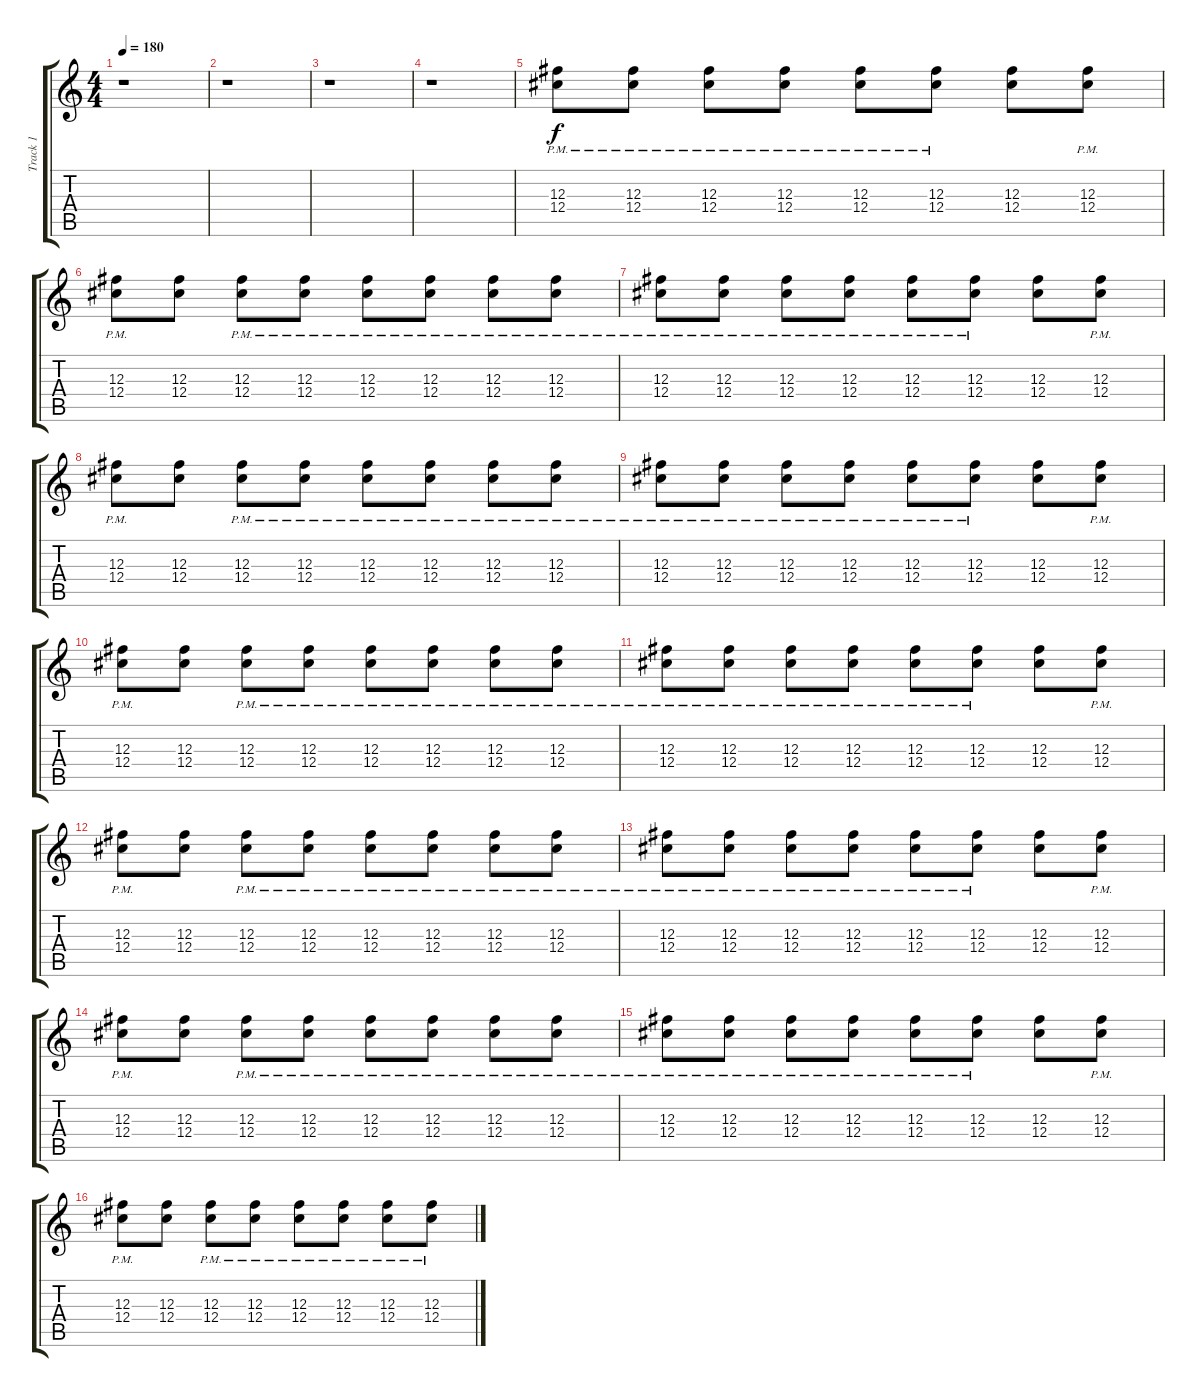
\track ("Track 1" "Track 1") {instrument distortionguitar}
\staff {score tabs}
\tuning (Eb4 Bb3 Gb3 Db3 Ab2 Eb2) {hide}
\ts (4 4)
\tempo 180
\clef g2
\ks c
r.1{dy f} |
r.1 |
r.1 |
r.1 |
(12.3{pm} 12.4{pm}).8 (12.3{pm} 12.4{pm}).8 (12.3{pm} 12.4{pm}).8 (12.3{pm} 12.4{pm}).8 (12.3{pm} 12.4{pm}).8 (12.3{pm} 12.4{pm}).8 (12.3 12.4).8 (12.3{pm} 12.4{pm}).8 |
(12.3{pm} 12.4{pm}).8 (12.3 12.4).8 (12.3{pm} 12.4{pm}).8 (12.3{pm} 12.4{pm}).8 (12.3{pm} 12.4{pm}).8 (12.3{pm} 12.4{pm}).8 (12.3{pm} 12.4{pm}).8 (12.3{pm} 12.4{pm}).8 |
(12.3{pm} 12.4{pm}).8 (12.3{pm} 12.4{pm}).8 (12.3{pm} 12.4{pm}).8 (12.3{pm} 12.4{pm}).8 (12.3{pm} 12.4{pm}).8 (12.3{pm} 12.4{pm}).8 (12.3 12.4).8 (12.3{pm} 12.4{pm}).8 |
(12.3{pm} 12.4{pm}).8 (12.3 12.4).8 (12.3{pm} 12.4{pm}).8 (12.3{pm} 12.4{pm}).8 (12.3{pm} 12.4{pm}).8 (12.3{pm} 12.4{pm}).8 (12.3{pm} 12.4{pm}).8 (12.3{pm} 12.4{pm}).8 |
(12.3{pm} 12.4{pm}).8 (12.3{pm} 12.4{pm}).8 (12.3{pm} 12.4{pm}).8 (12.3{pm} 12.4{pm}).8 (12.3{pm} 12.4{pm}).8 (12.3{pm} 12.4{pm}).8 (12.3 12.4).8 (12.3{pm} 12.4{pm}).8 |
(12.3{pm} 12.4{pm}).8 (12.3 12.4).8 (12.3{pm} 12.4{pm}).8 (12.3{pm} 12.4{pm}).8 (12.3{pm} 12.4{pm}).8 (12.3{pm} 12.4{pm}).8 (12.3{pm} 12.4{pm}).8 (12.3{pm} 12.4{pm}).8 |
(12.3{pm} 12.4{pm}).8 (12.3{pm} 12.4{pm}).8 (12.3{pm} 12.4{pm}).8 (12.3{pm} 12.4{pm}).8 (12.3{pm} 12.4{pm}).8 (12.3{pm} 12.4{pm}).8 (12.3 12.4).8 (12.3{pm} 12.4{pm}).8 |
(12.3{pm} 12.4{pm}).8 (12.3 12.4).8 (12.3{pm} 12.4{pm}).8 (12.3{pm} 12.4{pm}).8 (12.3{pm} 12.4{pm}).8 (12.3{pm} 12.4{pm}).8 (12.3{pm} 12.4{pm}).8 (12.3{pm} 12.4{pm}).8 |
(12.3{pm} 12.4{pm}).8 (12.3{pm} 12.4{pm}).8 (12.3{pm} 12.4{pm}).8 (12.3{pm} 12.4{pm}).8 (12.3{pm} 12.4{pm}).8 (12.3{pm} 12.4{pm}).8 (12.3 12.4).8 (12.3{pm} 12.4{pm}).8 |
(12.3{pm} 12.4{pm}).8 (12.3 12.4).8 (12.3{pm} 12.4{pm}).8 (12.3{pm} 12.4{pm}).8 (12.3{pm} 12.4{pm}).8 (12.3{pm} 12.4{pm}).8 (12.3{pm} 12.4{pm}).8 (12.3{pm} 12.4{pm}).8 |
(12.3{pm} 12.4{pm}).8 (12.3{pm} 12.4{pm}).8 (12.3{pm} 12.4{pm}).8 (12.3{pm} 12.4{pm}).8 (12.3{pm} 12.4{pm}).8 (12.3{pm} 12.4{pm}).8 (12.3 12.4).8 (12.3{pm} 12.4{pm}).8 |
(12.3{pm} 12.4{pm}).8 (12.3 12.4).8 (12.3{pm} 12.4{pm}).8 (12.3{pm} 12.4{pm}).8 (12.3{pm} 12.4{pm}).8 (12.3{pm} 12.4{pm}).8 (12.3{pm} 12.4{pm}).8 (12.3{pm} 12.4{pm}).8
